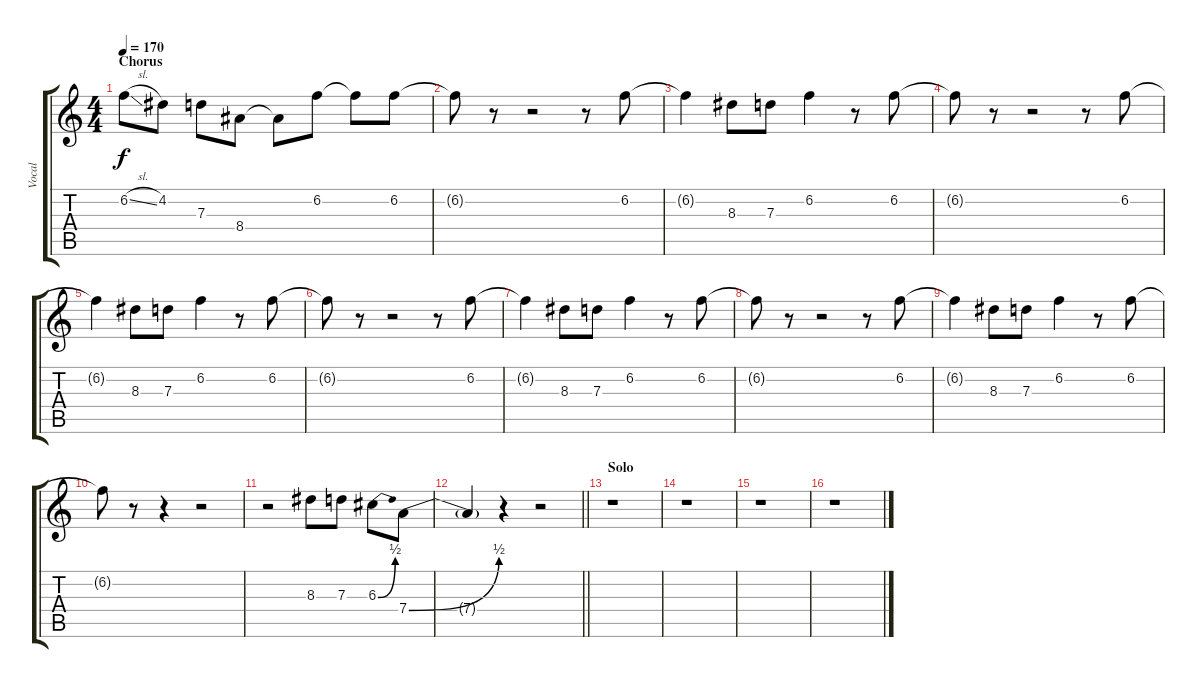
\track ("Vocal" "Vocal") {instrument acousticguitarsteel}
\staff {score tabs}
\tuning (E4 B3 G3 D3 A2 E2) {hide}
\ts (4 4)
\section ("" "Chorus")
\tempo 170
\clef g2
\ks c
6.2{sl}.8{dy f} 4.2.8 7.3.8 8.4.8 8.4{t}.8 6.2.8 6.2{t}.8 6.2.8 |
6.2{t}.8 r.8 r.2 r.8 6.2.8 |
6.2{t}.4 8.3.8 7.3.8 6.2.4 r.8 6.2.8 |
6.2{t}.8 r.8 r.2 r.8 6.2.8 |
6.2{t}.4 8.3.8 7.3.8 6.2.4 r.8 6.2.8 |
6.2{t}.8 r.8 r.2 r.8 6.2.8 |
6.2{t}.4 8.3.8 7.3.8 6.2.4 r.8 6.2.8 |
6.2{t}.8 r.8 r.2 r.8 6.2.8 |
6.2{t}.4 8.3.8 7.3.8 6.2.4 r.8 6.2.8 |
6.2{t}.8 r.8 r.4 r.2 |
r.2 8.3.8 7.3.8 6.3{be (bend 0 0 60 2)}.8 7.4{be (bend 0 0 60 2)}.8 |
\barLineRight lightlight
7.4{t}.4 r.4 r.2 |
\section ("" "Solo")
r.1 |
r.1 |
r.1 |
r.1
